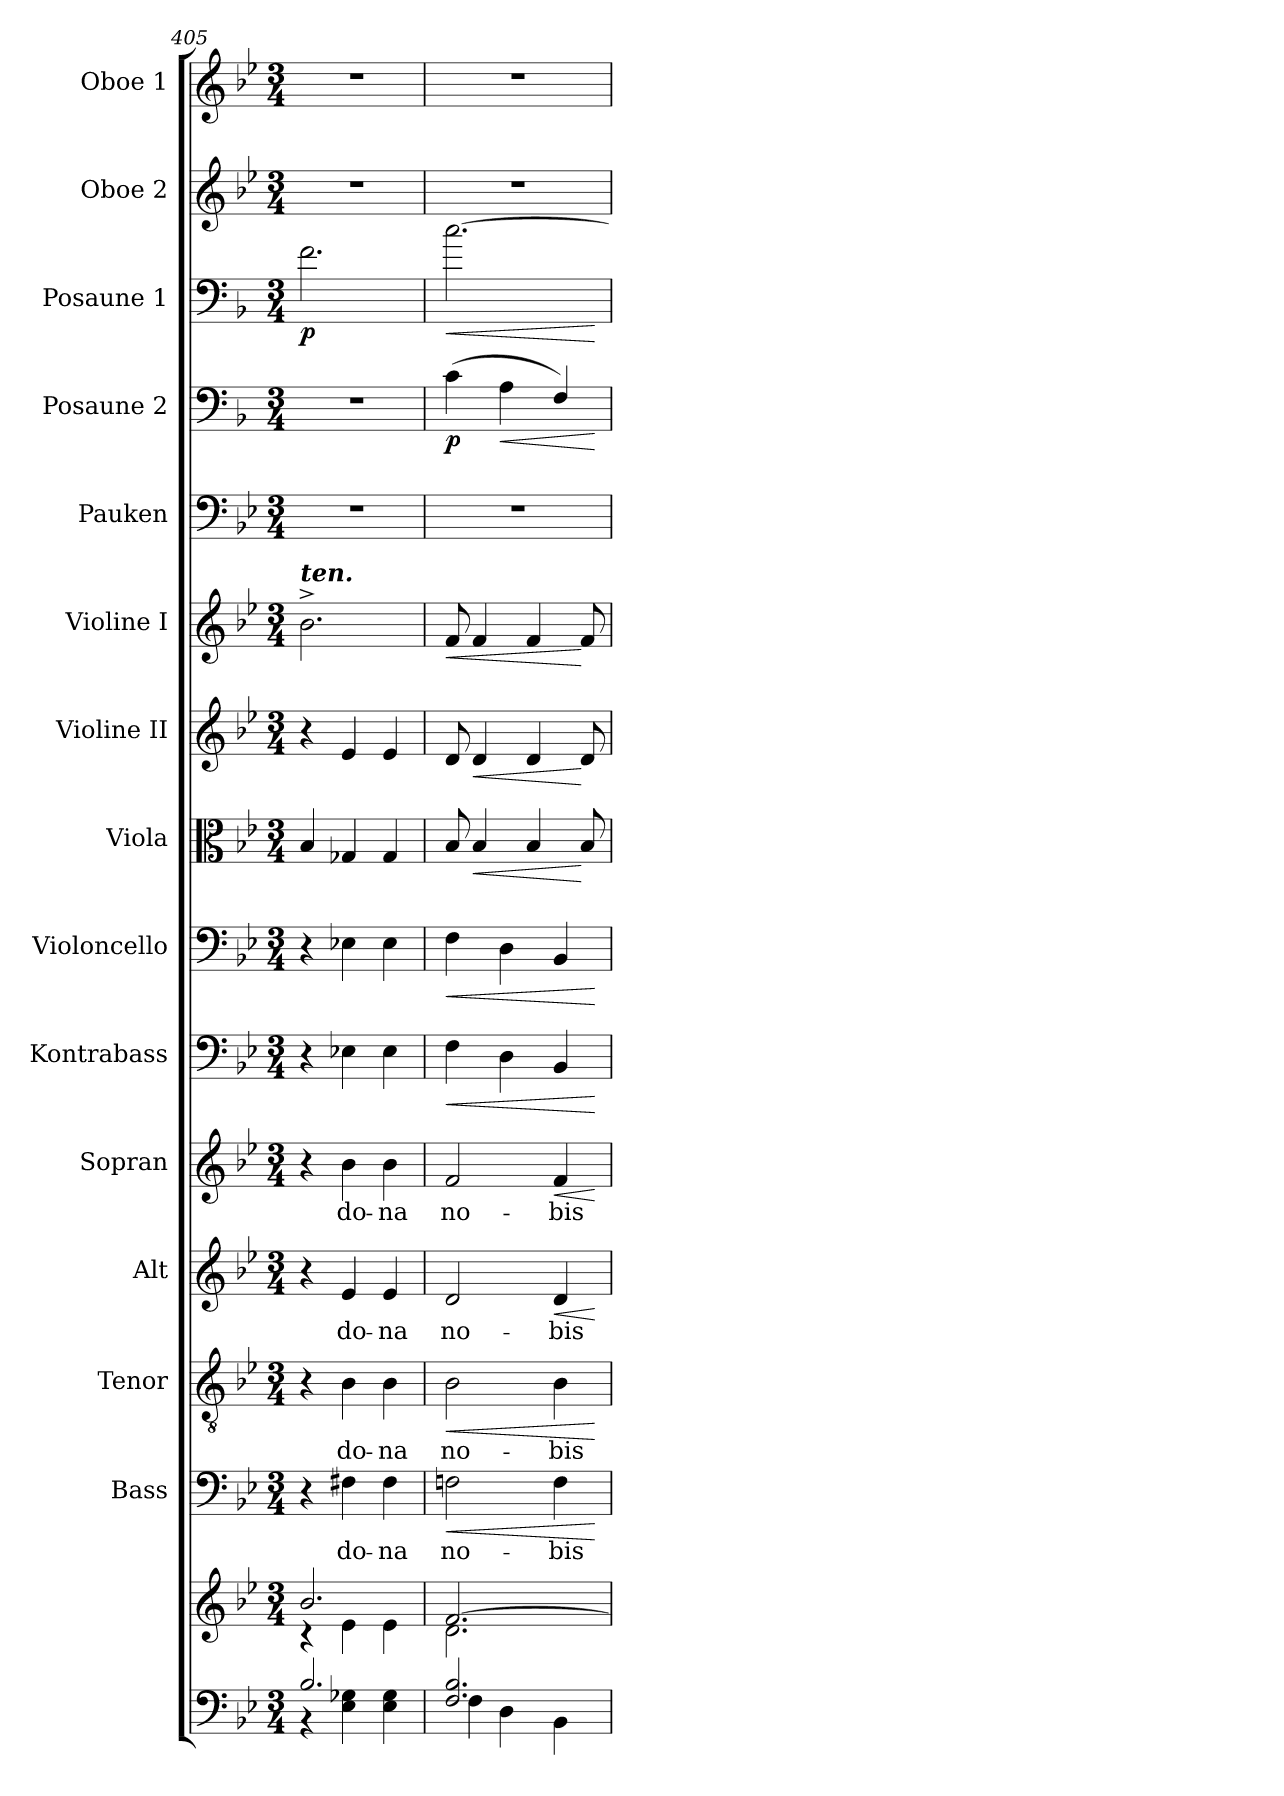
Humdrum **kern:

**kern	**kern	**kern	**text	**dynam	**kern	**text	**dynam	**kern	**text	**dynam	**kern	**text	**dynam	**kern	**dynam	**kern	**dynam	**kern	**dynam	**kern	**dynam	**kern	**dynam	**kern	**kern	**dynam	**kern	**dynam	**kern	**kern
*part15	*part15	*part14	*part14	*part14	*part13	*part13	*part13	*part12	*part12	*part12	*part11	*part11	*part11	*part10	*part10	*part9	*part9	*part8	*part8	*part7	*part7	*part6	*part6	*part5	*part4	*part4	*part3	*part3	*part2	*part1
*staff16	*staff15	*staff14	*staff14	*staff14	*staff13	*staff13	*staff13	*staff12	*staff12	*staff12	*staff11	*staff11	*staff11	*staff10	*staff10	*staff9	*staff9	*staff8	*staff8	*staff7	*staff7	*staff6	*staff6	*staff5	*staff4	*staff4	*staff3	*staff3	*staff2	*staff1
*	*	*I"Bass	*	*	*I"Tenor	*	*	*I"Alt	*	*	*I"Sopran	*	*	*I"Kontrabass	*	*I"Violoncello	*	*I"Viola	*	*I"Violine II	*	*I"Violine I	*	*I"Pauken	*I"Posaune 2	*	*I"Posaune 1	*	*I"Oboe 2	*I"Oboe 1
*	*	*I'B.	*	*	*I'T.	*	*	*I'A.	*	*	*I'S.	*	*	*I'Kb.	*	*I'Vc.	*	*I'Vla.	*	*I'Vl. II	*	*I'Vl. I	*	*I'Pk.	*I'Pos. 2	*	*I'Pos. 1	*	*I'Ob. 2	*I'Ob. 1
*clefF4	*clefG2	*clefF4	*	*	*clefGv2	*	*	*clefG2	*	*	*clefG2	*	*	*clefF4	*	*clefF4	*	*clefC3	*	*clefG2	*	*clefG2	*	*clefF4	*clefF4	*	*clefF4	*	*clefG2	*clefG2
*	*	*	*	*	*	*	*	*	*	*	*	*	*	*ITrd7c12	*	*	*	*	*	*	*	*	*	*	*ITrd4c7	*	*ITrd4c7	*	*	*
*k[b-e-]	*k[b-e-]	*k[b-e-]	*	*	*k[b-e-]	*	*	*k[b-e-]	*	*	*k[b-e-]	*	*	*k[b-e-]	*	*k[b-e-]	*	*k[b-e-]	*	*k[b-e-]	*	*k[b-e-]	*	*k[b-e-]	*k[b-e-]	*	*k[b-e-]	*	*k[b-e-]	*k[b-e-]
*B-:	*B-:	*B-:	*	*	*B-:	*	*	*B-:	*	*	*B-:	*	*	*B-:	*	*B-:	*	*B-:	*	*B-:	*	*B-:	*	*B-:	*B-:	*	*B-:	*	*B-:	*B-:
*M3/4	*M3/4	*M3/4	*	*	*M3/4	*	*	*M3/4	*	*	*M3/4	*	*	*M3/4	*	*M3/4	*	*M3/4	*	*M3/4	*	*M3/4	*	*M3/4	*M3/4	*	*M3/4	*	*M3/4	*M3/4
=405	=405	=405	=405	=405	=405	=405	=405	=405	=405	=405	=405	=405	=405	=405	=405	=405	=405	=405	=405	=405	=405	=405	=405	=405	=405	=405	=405	=405	=405	=405
*^	*^	*	*	*	*	*	*	*	*	*	*	*	*	*	*	*	*	*	*	*	*	*	*	*	*	*	*	*	*	*
!	!	!	!	!	!	!	!	!	!	!	!	!	!	!	!	!	!	!	!	!	!	!	!	!LO:TX:a:Bi:t=ten.	!	!	!	!	!	!	!	!
!	!	!	!	!	!	!	!	!	!	!	!	!	!	!	!	!	!	!	!	!	!	!	!	!	!	!	!	!	!	!LO:DY:b	!	!
2.B-/	4r	2.b-/	4rc	4r	.	.	4r	.	.	4r	.	.	4r	.	.	4r	.	4r	.	4B-/	.	4r	.	2.b-^>\	.	2.r	2.r	.	2.B-\	p	2.r	2.r
!	!	!	!	!	!LO:LY:b	!	!	!LO:LY:b	!	!	!LO:LY:b	!	!	!LO:LY:b	!	!	!	!	!	!	!	!	!	!	!	!	!	!	!	!	!	!
.	4E-\ 4G-X\	.	4e-\	4F#X\	do-	.	4B-\	do-	.	4e-/	do-	.	4b-\	do-	.	4EE-X\	.	4E-X\	.	4G-X/	.	4e-/	.	.	.	.	.	.	.	.	.	.
!	!	!	!	!	!LO:LY:b	!	!	!LO:LY:b	!	!	!LO:LY:b	!	!	!LO:LY:b	!	!	!	!	!	!	!	!	!	!	!	!	!	!	!	!	!	!
.	4E-\ 4G-\	.	4e-\	4F#\	-na	.	4B-\	-na	.	4e-/	-na	.	4b-\	-na	.	4EE-\	.	4E-\	.	4G-/	.	4e-/	.	.	.	.	.	.	.	.	.	.
!!LO:PB:g=z
=406	=406	=406	=406	=406	=406	=406	=406	=406	=406	=406	=406	=406	=406	=406	=406	=406	=406	=406	=406	=406	=406	=406	=406	=406	=406	=406	=406	=406	=406	=406	=406	=406
!	!	!	!	!	!LO:LY:b	!LO:HP:b	!	!LO:LY:b	!LO:HP:b	!	!LO:LY:b	!	!	!LO:LY:b	!	!	!LO:HP:b	!	!LO:HP:b	!	!	!	!	!	!LO:HP:b	!	!	!LO:DY:b	!	!LO:HP:b	!	!
2.F/ 2.B-/	4F\	[>2.f/	2.d\	2Fn\	no-	<	2B-\	no-	<	2d/	no-	.	2f/	no-	.	4FF\	<	4F\	<	8B-/	.	8d/	.	8f/	<	2.r	(>4F\	p	[2.f\	<	2.r	2.r
!	!	!	!	!	!	!	!	!	!	!	!	!	!	!	!	!	!	!	!	!	!LO:HP:b	!	!LO:HP:b	!	!	!	!	!	!	!	!	!
.	.	.	.	.	.	.	.	.	.	.	.	.	.	.	.	.	.	.	.	4B-/	<	4d/	<	4f/	.	.	.	.	.	.	.	.
!	!	!	!	!	!	!	!	!	!	!	!	!	!	!	!	!	!	!	!	!	!	!	!	!	!	!	!	!LO:HP:b	!	!	!	!
.	4D\	.	.	.	.	.	.	.	.	.	.	.	.	.	.	4DD\	.	4D\	.	.	.	.	.	.	.	.	4D\	<	.	.	.	.
.	.	.	.	.	.	.	.	.	.	.	.	.	.	.	.	.	.	.	.	4B-/	.	4d/	.	4f/	.	.	.	.	.	.	.	.
!	!	!	!	!	!LO:LY:b	!	!	!LO:LY:b	!	!	!LO:LY:b	!LO:HP:b	!	!LO:LY:b	!LO:HP:b	!	!	!	!	!	!	!	!	!	!	!	!	!	!	!	!	!
.	4BB-\	.	.	4F\	-bis	.	4B-\	-bis	.	4d/	-bis	<	4f/	-bis	<	4BBB-/	.	4BB-/	.	.	.	.	.	.	.	.	4BB-/)	.	.	.	.	.
.	.	.	.	.	.	.	.	.	.	.	.	.	.	.	.	.	.	.	.	8B-/	[	8d/	[	8f/	[	.	.	.	.	.	.	.
*v	*v	*	*	*	*	*	*	*	*	*	*	*	*	*	*	*	*	*	*	*	*	*	*	*	*	*	*	*	*	*	*	*
*	*v	*v	*	*	*	*	*	*	*	*	*	*	*	*	*	*	*	*	*	*	*	*	*	*	*	*	*	*	*	*	*
.	.	.	.	[	.	.	[	.	.	[	.	.	[	.	[	.	[	.	.	.	.	.	.	.	.	[	.	[	.	.
=	=	=	=	=	=	=	=	=	=	=	=	=	=	=	=	=	=	=	=	=	=	=	=	=	=	=	=	=	=	=
*-	*-	*-	*-	*-	*-	*-	*-	*-	*-	*-	*-	*-	*-	*-	*-	*-	*-	*-	*-	*-	*-	*-	*-	*-	*-	*-	*-	*-	*-	*-
